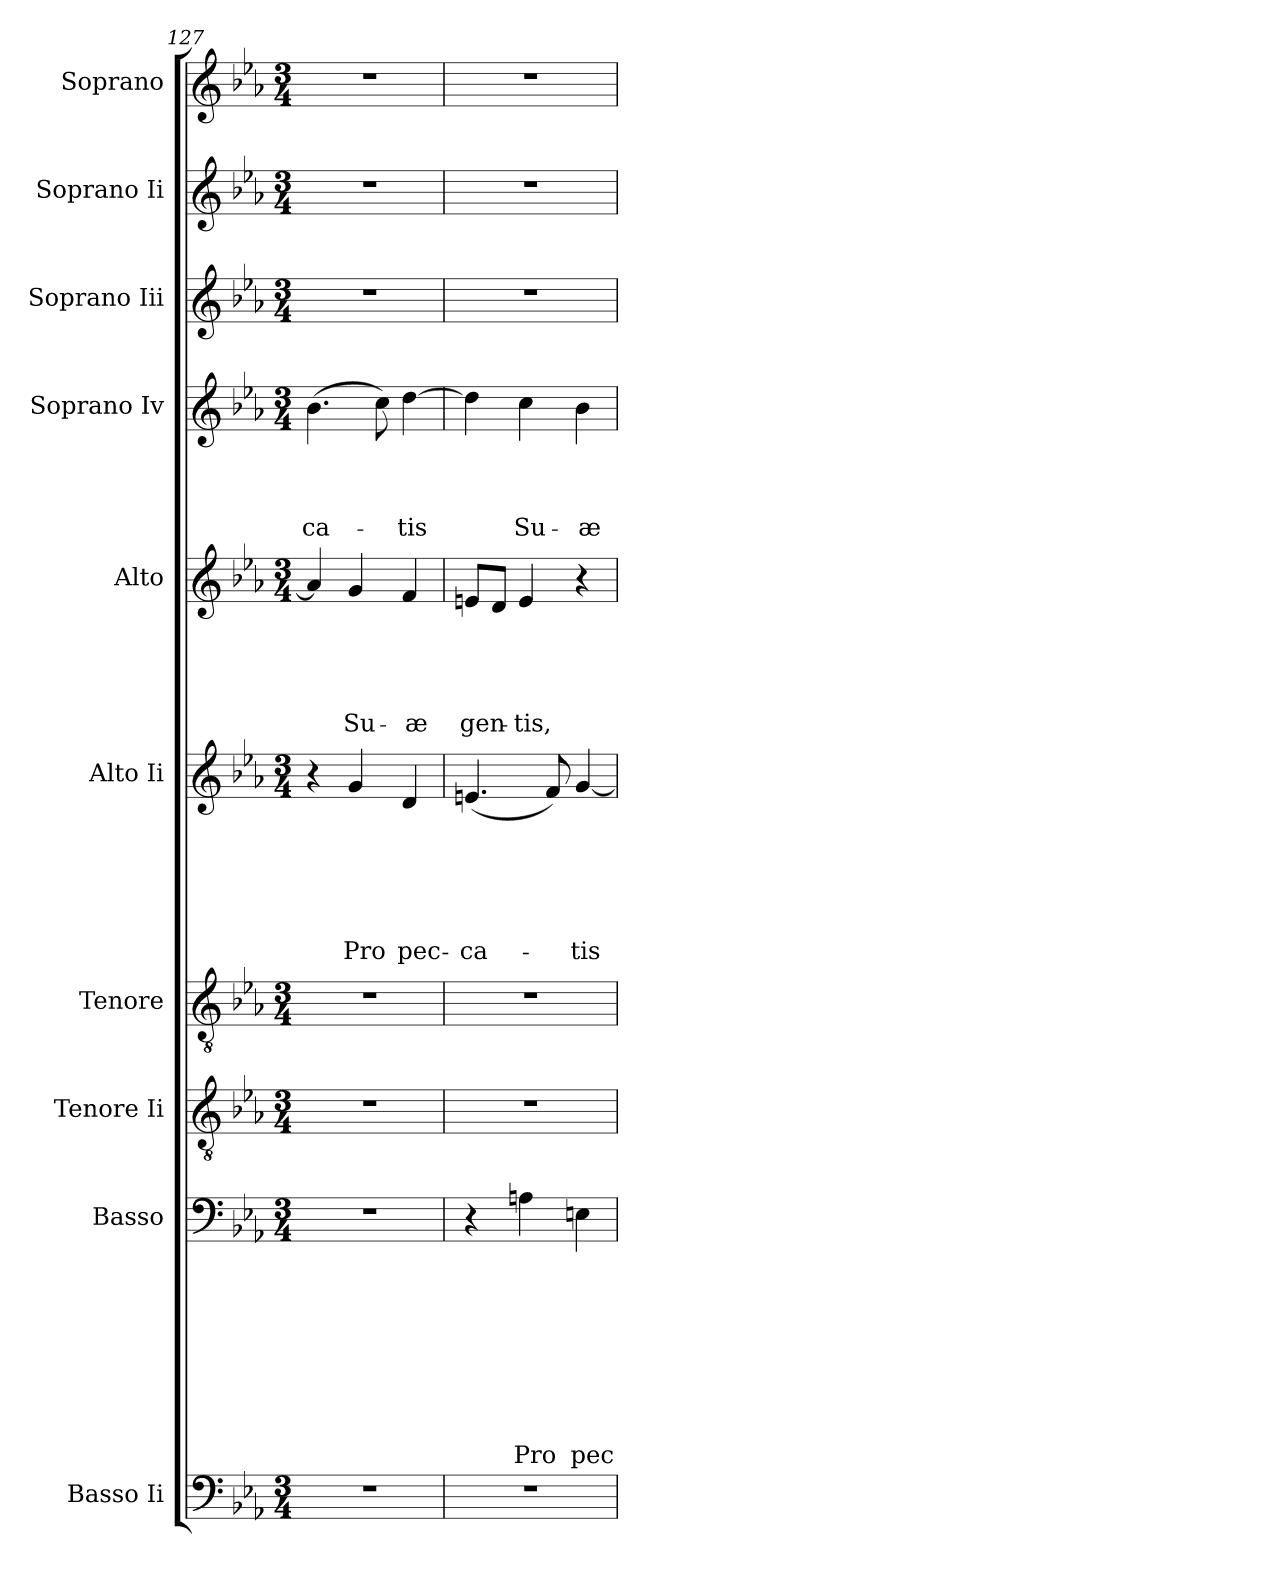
**kern	**kern	**text	**text	**text	**text	**text	**text	**text	**text	**text	**kern	**kern	**kern	**text	**text	**text	**text	**text	**text	**kern	**text	**text	**text	**text	**text	**kern	**text	**text	**text	**text	**kern	**kern	**kern
*part10	*part9	*part9	*part9	*part9	*part9	*part9	*part9	*part9	*part9	*part9	*part8	*part7	*part6	*part6	*part6	*part6	*part6	*part6	*part6	*part5	*part5	*part5	*part5	*part5	*part5	*part4	*part4	*part4	*part4	*part4	*part3	*part2	*part1
*staff10	*staff9	*staff9	*staff9	*staff9	*staff9	*staff9	*staff9	*staff9	*staff9	*staff9	*staff8	*staff7	*staff6	*staff6	*staff6	*staff6	*staff6	*staff6	*staff6	*staff5	*staff5	*staff5	*staff5	*staff5	*staff5	*staff4	*staff4	*staff4	*staff4	*staff4	*staff3	*staff2	*staff1
*I"Basso Ii	*I"Basso	*	*	*	*	*	*	*	*	*	*I"Tenore Ii	*I"Tenore	*I"Alto Ii	*	*	*	*	*	*	*I"Alto	*	*	*	*	*	*I"Soprano Iv	*	*	*	*	*I"Soprano Iii	*I"Soprano Ii	*I"Soprano
*clefF4	*clefF4	*	*	*	*	*	*	*	*	*	*clefGv2	*clefGv2	*clefG2	*	*	*	*	*	*	*clefG2	*	*	*	*	*	*clefG2	*	*	*	*	*clefG2	*clefG2	*clefG2
*k[b-e-a-]	*k[b-e-a-]	*	*	*	*	*	*	*	*	*	*k[b-e-a-]	*k[b-e-a-]	*k[b-e-a-]	*	*	*	*	*	*	*k[b-e-a-]	*	*	*	*	*	*k[b-e-a-]	*	*	*	*	*k[b-e-a-]	*k[b-e-a-]	*k[b-e-a-]
*E-:	*E-:	*	*	*	*	*	*	*	*	*	*E-:	*E-:	*E-:	*	*	*	*	*	*	*E-:	*	*	*	*	*	*E-:	*	*	*	*	*E-:	*E-:	*E-:
*M3/4	*M3/4	*	*	*	*	*	*	*	*	*	*M3/4	*M3/4	*M3/4	*	*	*	*	*	*	*M3/4	*	*	*	*	*	*M3/4	*	*	*	*	*M3/4	*M3/4	*M3/4
=127	=127	=127	=127	=127	=127	=127	=127	=127	=127	=127	=127	=127	=127	=127	=127	=127	=127	=127	=127	=127	=127	=127	=127	=127	=127	=127	=127	=127	=127	=127	=127	=127	=127
!LO:N:vis=1	!LO:N:vis=1	!	!	!	!	!	!	!	!	!	!LO:N:vis=1	!LO:N:vis=1	!	!	!	!	!	!	!	!	!	!	!	!	!	!	!	!	!	!LO:LY:b	!LO:N:vis=1	!LO:N:vis=1	!LO:N:vis=1
2.r	2.r	.	.	.	.	.	.	.	.	.	2.r	2.r	4r	.	.	.	.	.	.	4a/]	.	.	.	.	.	(>4.b-\	.	.	.	-ca-	2.r	2.r	2.r
!	!	!	!	!	!	!	!	!	!	!	!	!	!	!	!	!	!	!	!LO:LY:b	!	!	!	!	!	!LO:LY:b	!	!	!	!	!	!	!	!
.	.	.	.	.	.	.	.	.	.	.	.	.	4g/	.	.	.	.	.	Pro	4g/	.	.	.	.	Su-	.	.	.	.	.	.	.	.
.	.	.	.	.	.	.	.	.	.	.	.	.	.	.	.	.	.	.	.	.	.	.	.	.	.	8cc\)	.	.	.	.	.	.	.
!	!	!	!	!	!	!	!	!	!	!	!	!	!	!	!	!	!	!	!LO:LY:b	!	!	!	!	!	!LO:LY:b	!	!	!	!	!LO:LY:b	!	!	!
.	.	.	.	.	.	.	.	.	.	.	.	.	4d/	.	.	.	.	.	pec-	4f/	.	.	.	.	-æ	[>4dd\	.	.	.	-tis	.	.	.
!!LO:PB:g=z
=128	=128	=128	=128	=128	=128	=128	=128	=128	=128	=128	=128	=128	=128	=128	=128	=128	=128	=128	=128	=128	=128	=128	=128	=128	=128	=128	=128	=128	=128	=128	=128	=128	=128
!LO:N:vis=1	!	!	!	!	!	!	!	!	!	!	!LO:N:vis=1	!LO:N:vis=1	!	!	!	!	!	!	!LO:LY:b	!	!	!	!	!	!LO:LY:b	!	!	!	!	!	!LO:N:vis=1	!LO:N:vis=1	!LO:N:vis=1
2.r	4r	.	.	.	.	.	.	.	.	.	2.r	2.r	(<4.en/	.	.	.	.	.	-ca-	8en/L	.	.	.	.	gen-	4dd\]	.	.	.	.	2.r	2.r	2.r
.	.	.	.	.	.	.	.	.	.	.	.	.	.	.	.	.	.	.	.	8d/J	.	.	.	.	.	.	.	.	.	.	.	.	.
!	!	!	!	!	!	!	!	!	!	!LO:LY:b	!	!	!	!	!	!	!	!	!	!	!	!	!	!	!LO:LY:b	!	!	!	!	!LO:LY:b	!	!	!
.	4An\	.	.	.	.	.	.	.	.	Pro	.	.	.	.	.	.	.	.	.	4e/	.	.	.	.	-tis,	4cc\	.	.	.	Su-	.	.	.
.	.	.	.	.	.	.	.	.	.	.	.	.	8f/)	.	.	.	.	.	.	.	.	.	.	.	.	.	.	.	.	.	.	.	.
!	!	!	!	!	!	!	!	!	!	!LO:LY:b	!	!	!	!	!	!	!	!	!LO:LY:b	!	!	!	!	!	!	!	!	!	!	!LO:LY:b	!	!	!
.	4En\	.	.	.	.	.	.	.	.	pec-	.	.	[<4g/	.	.	.	.	.	-tis	4r	.	.	.	.	.	4b-\	.	.	.	-æ	.	.	.
=	=	=	=	=	=	=	=	=	=	=	=	=	=	=	=	=	=	=	=	=	=	=	=	=	=	=	=	=	=	=	=	=	=
*-	*-	*-	*-	*-	*-	*-	*-	*-	*-	*-	*-	*-	*-	*-	*-	*-	*-	*-	*-	*-	*-	*-	*-	*-	*-	*-	*-	*-	*-	*-	*-	*-	*-
